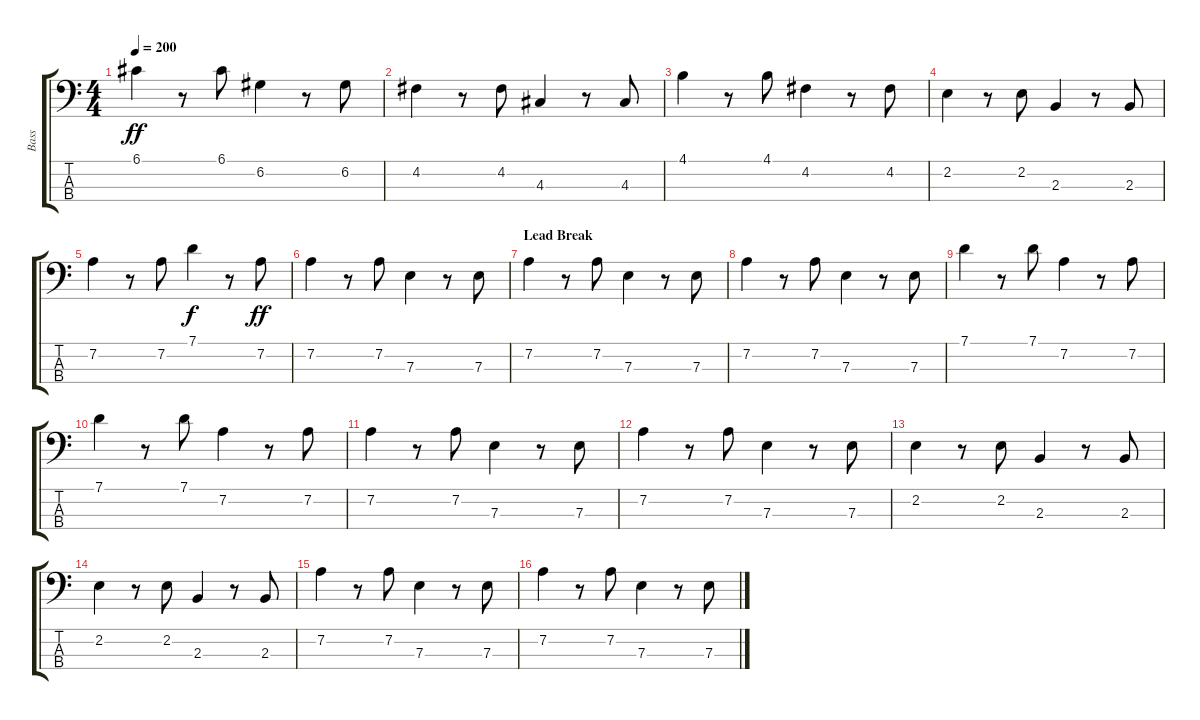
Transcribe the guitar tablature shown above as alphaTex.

\track ("Bass" "Bass") {instrument acousticbass}
\staff {score tabs}
\tuning (G2 D2 A1 E1) {hide}
\ts (4 4)
\tempo 200
\clef f4
\ks c
6.1.4{dy ff} r.8 6.1.8 6.2.4 r.8 6.2.8 |
4.2.4 r.8 4.2.8 4.3.4 r.8 4.3.8 |
4.1.4 r.8 4.1.8 4.2.4 r.8 4.2.8 |
2.2.4 r.8 2.2.8 2.3.4 r.8 2.3.8 |
7.2.4 r.8 7.2.8 7.1.4{dy f} r.8 7.2.8{dy ff} |
7.2.4 r.8 7.2.8 7.3.4 r.8 7.3.8 |
\section ("" "Lead Break")
7.2.4 r.8 7.2.8 7.3.4 r.8 7.3.8 |
7.2.4 r.8 7.2.8 7.3.4 r.8 7.3.8 |
7.1.4 r.8 7.1.8 7.2.4 r.8 7.2.8 |
7.1.4 r.8 7.1.8 7.2.4 r.8 7.2.8 |
7.2.4 r.8 7.2.8 7.3.4 r.8 7.3.8 |
7.2.4 r.8 7.2.8 7.3.4 r.8 7.3.8 |
2.2.4 r.8 2.2.8 2.3.4 r.8 2.3.8 |
2.2.4 r.8 2.2.8 2.3.4 r.8 2.3.8 |
7.2.4 r.8 7.2.8 7.3.4 r.8 7.3.8 |
7.2.4 r.8 7.2.8 7.3.4 r.8 7.3.8
